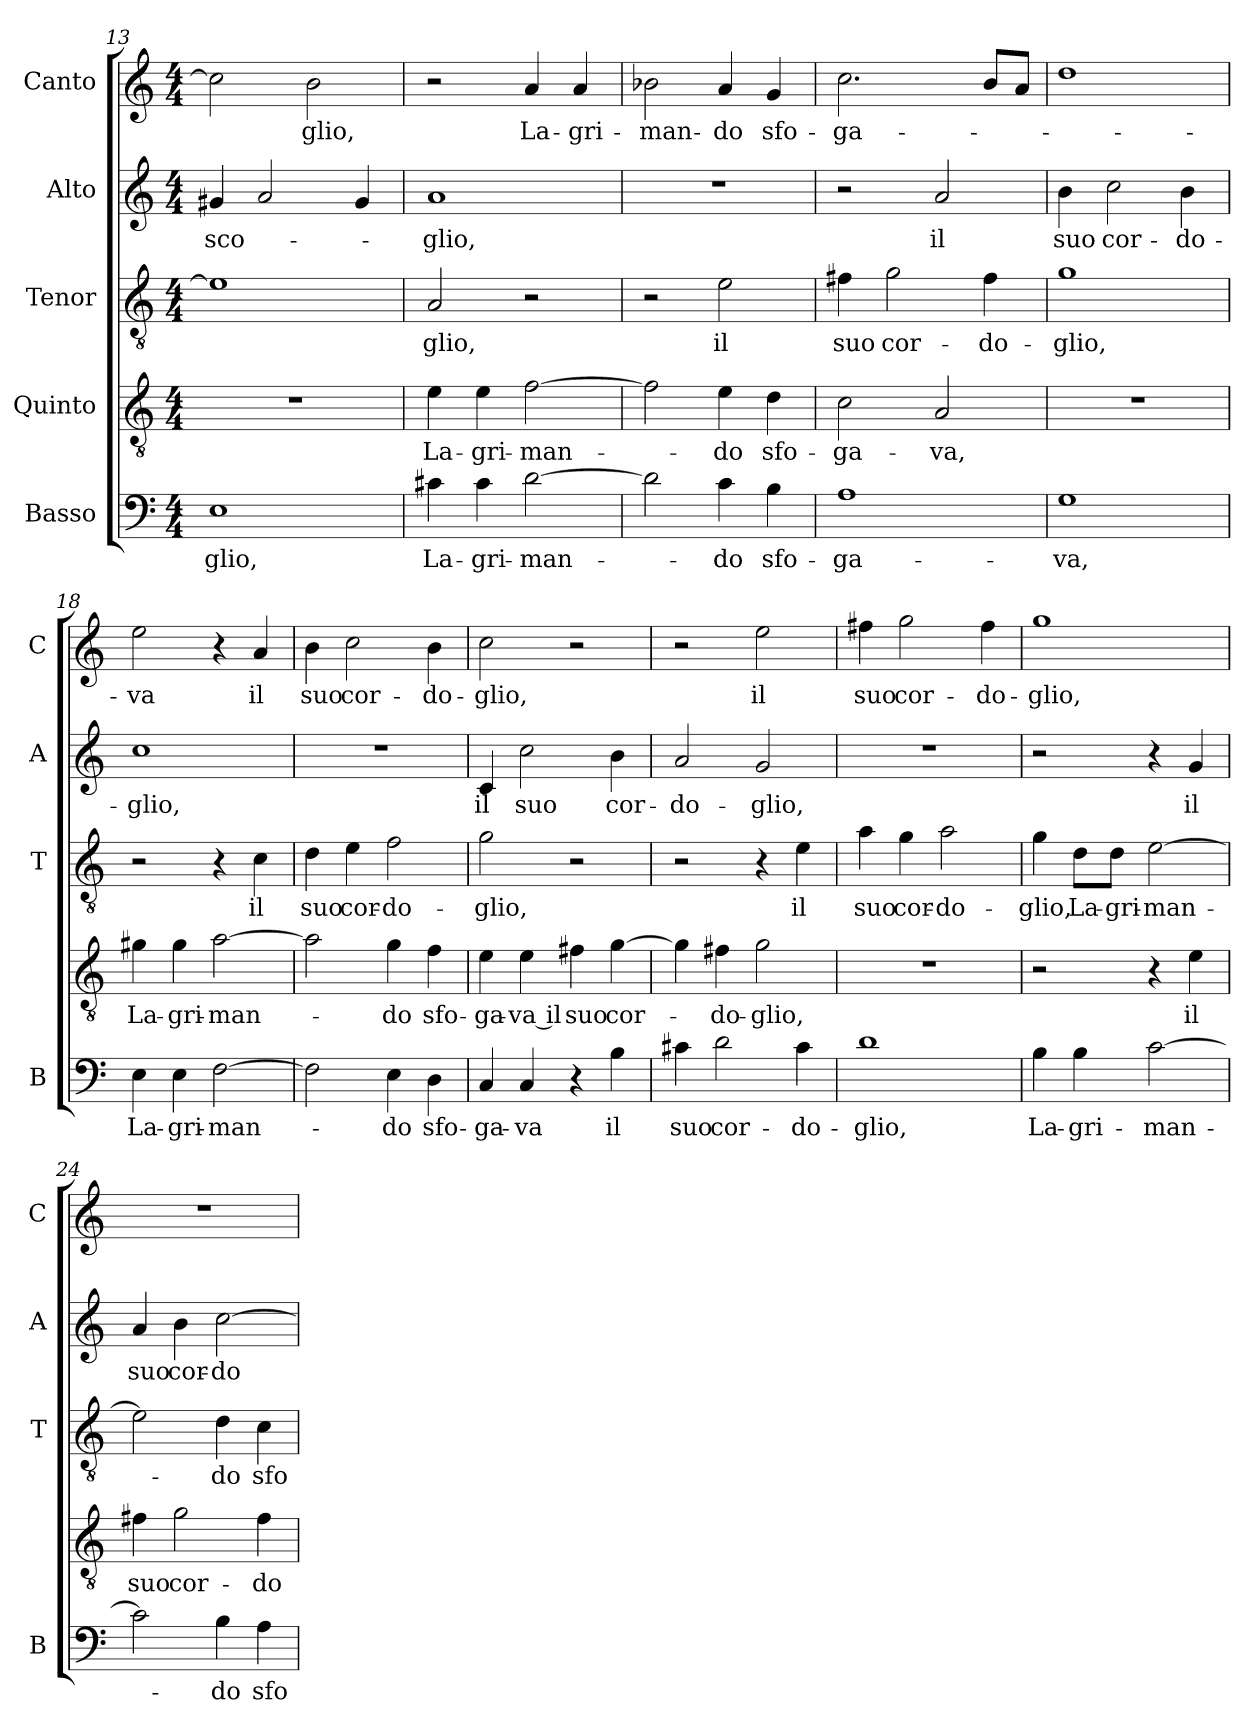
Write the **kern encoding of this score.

**kern	**text	**kern	**text	**kern	**text	**kern	**text	**kern	**text
*part5	*part5	*part4	*part4	*part3	*part3	*part2	*part2	*part1	*part1
*staff5	*staff5	*staff4	*staff4	*staff3	*staff3	*staff2	*staff2	*staff1	*staff1
*I"Basso	*	*I"Quinto	*	*I"Tenor	*	*I"Alto	*	*I"Canto	*
*I'B	*	*	*	*I'T	*	*I'A	*	*I'C	*
*clefF4	*	*clefGv2	*	*clefGv2	*	*clefG2	*	*clefG2	*
*k[]	*	*k[]	*	*k[]	*	*k[]	*	*k[]	*
*C:	*	*C:	*	*C:	*	*C:	*	*C:	*
*M4/4	*	*M4/4	*	*M4/4	*	*M4/4	*	*M4/4	*
=13	=13	=13	=13	=13	=13	=13	=13	=13	=13
!	!LO:LY:b	!	!	!	!	!	!LO:LY:b	!	!
1E	-glio,	1r	.	1e]	.	4g#X/	sco-	2cc\]	.
.	.	.	.	.	.	2a/	.	.	.
!	!	!	!	!	!	!	!	!	!LO:LY:b
.	.	.	.	.	.	.	.	2b\	-glio,
.	.	.	.	.	.	4g#/	.	.	.
=14	=14	=14	=14	=14	=14	=14	=14	=14	=14
!	!LO:LY:b	!	!LO:LY:b	!	!LO:LY:b	!	!LO:LY:b	!	!
4c#X\	La-	4e\	La-	2A/	-glio,	1a	-glio,	2r	.
!	!LO:LY:b	!	!LO:LY:b	!	!	!	!	!	!
4c#\	-gri-	4e\	-gri-	.	.	.	.	.	.
!	!LO:LY:b	!	!LO:LY:b	!	!	!	!	!	!LO:LY:b
[2d\	-man-	[2f\	-man-	2r	.	.	.	4a/	La-
!	!	!	!	!	!	!	!	!	!LO:LY:b
.	.	.	.	.	.	.	.	4a/	-gri-
=15	=15	=15	=15	=15	=15	=15	=15	=15	=15
!	!	!	!	!	!	!	!	!	!LO:LY:b
2d\]	.	2f\]	.	2r	.	1r	.	2b-X\	-man-
!	!LO:LY:b	!	!LO:LY:b	!	!LO:LY:b	!	!	!	!LO:LY:b
4c\	-do	4e\	-do	2e\	il	.	.	4a/	-do
!	!LO:LY:b	!	!LO:LY:b	!	!	!	!	!	!LO:LY:b
4B\	sfo-	4d\	sfo-	.	.	.	.	4g/	sfo-
=16	=16	=16	=16	=16	=16	=16	=16	=16	=16
!	!LO:LY:b	!	!LO:LY:b	!	!LO:LY:b	!	!	!	!LO:LY:b
1A	-ga-	2c\	-ga-	4f#X\	suo	2r	.	2.cc\	-ga-
!	!	!	!	!	!LO:LY:b	!	!	!	!
.	.	.	.	2g\	cor-	.	.	.	.
!	!	!	!LO:LY:b	!	!	!	!LO:LY:b	!	!
.	.	2A/	-va,	.	.	2a/	il	.	.
!	!	!	!	!	!LO:LY:b	!	!	!	!
.	.	.	.	4f#\	-do-	.	.	8b/L	.
.	.	.	.	.	.	.	.	8a/J	.
=17	=17	=17	=17	=17	=17	=17	=17	=17	=17
!	!LO:LY:b	!	!	!	!LO:LY:b	!	!LO:LY:b	!	!
1G	-va,	1r	.	1g	-glio,	4b\	suo	1dd	.
!	!	!	!	!	!	!	!LO:LY:b	!	!
.	.	.	.	.	.	2cc\	cor-	.	.
!	!	!	!	!	!	!	!LO:LY:b	!	!
.	.	.	.	.	.	4b\	-do-	.	.
=18	=18	=18	=18	=18	=18	=18	=18	=18	=18
!	!LO:LY:b	!	!LO:LY:b	!	!	!	!LO:LY:b	!	!LO:LY:b
4E\	La-	4g#X\	La-	2r	.	1cc	-glio,	2ee\	-va
!	!LO:LY:b	!	!LO:LY:b	!	!	!	!	!	!
4E\	-gri-	4g#\	-gri-	.	.	.	.	.	.
!	!LO:LY:b	!	!LO:LY:b	!	!	!	!	!	!
[2F\	-man-	[2a\	-man-	4r	.	.	.	4r	.
!	!	!	!	!	!LO:LY:b	!	!	!	!LO:LY:b
.	.	.	.	4c\	il	.	.	4a/	il
!!LO:PB:g=z
=19	=19	=19	=19	=19	=19	=19	=19	=19	=19
!	!	!	!	!	!LO:LY:b	!	!	!	!LO:LY:b
2F\]	.	2a\]	.	4d\	suo	1r	.	4b\	suo
!	!	!	!	!	!LO:LY:b	!	!	!	!LO:LY:b
.	.	.	.	4e\	cor-	.	.	2cc\	cor-
!	!LO:LY:b	!	!LO:LY:b	!	!LO:LY:b	!	!	!	!
4E\	-do	4g\	-do	2f\	-do-	.	.	.	.
!	!LO:LY:b	!	!LO:LY:b	!	!	!	!	!	!LO:LY:b
4D\	sfo-	4f\	sfo-	.	.	.	.	4b\	-do-
=20	=20	=20	=20	=20	=20	=20	=20	=20	=20
!	!LO:LY:b	!	!LO:LY:b	!	!LO:LY:b	!	!LO:LY:b	!	!LO:LY:b
4C/	-ga-	4e\	-ga-	2g\	-glio,	4c/	il	2cc\	-glio,
!	!LO:LY:b	!	!LO:LY:b	!	!	!	!LO:LY:b	!	!
4C/	-va	4e\	-va il	.	.	2cc\	suo	.	.
!	!	!	!LO:LY:b	!	!	!	!	!	!
4r	.	4f#X\	suo	2r	.	.	.	2r	.
!	!LO:LY:b	!	!LO:LY:b	!	!	!	!LO:LY:b	!	!
4B\	il	[4g\	cor-	.	.	4b\	cor-	.	.
=21	=21	=21	=21	=21	=21	=21	=21	=21	=21
!	!LO:LY:b	!	!	!	!	!	!LO:LY:b	!	!
4c#X\	suo	4g\]	.	2r	.	2a/	-do-	2r	.
!	!LO:LY:b	!	!LO:LY:b	!	!	!	!	!	!
2d\	cor-	4f#X\	-do-	.	.	.	.	.	.
!	!	!	!LO:LY:b	!	!	!	!LO:LY:b	!	!LO:LY:b
.	.	2g\	-glio,	4r	.	2g/	-glio,	2ee\	il
!	!LO:LY:b	!	!	!	!LO:LY:b	!	!	!	!
4c#\	-do-	.	.	4e\	il	.	.	.	.
=22	=22	=22	=22	=22	=22	=22	=22	=22	=22
!	!LO:LY:b	!	!	!	!LO:LY:b	!	!	!	!LO:LY:b
1d	-glio,	1r	.	4a\	suo	1r	.	4ff#X\	suo
!	!	!	!	!	!LO:LY:b	!	!	!	!LO:LY:b
.	.	.	.	4g\	cor-	.	.	2gg\	cor-
!	!	!	!	!	!LO:LY:b	!	!	!	!
.	.	.	.	2a\	-do-	.	.	.	.
!	!	!	!	!	!	!	!	!	!LO:LY:b
.	.	.	.	.	.	.	.	4ff#\	-do-
=23	=23	=23	=23	=23	=23	=23	=23	=23	=23
!	!LO:LY:b	!	!	!	!LO:LY:b	!	!	!	!LO:LY:b
4B\	La-	2r	.	4g\	-glio,	2r	.	1gg	-glio,
!	!LO:LY:b	!	!	!	!LO:LY:b	!	!	!	!
4B\	-gri-	.	.	8d\L	La-	.	.	.	.
!	!	!	!	!	!LO:LY:b	!	!	!	!
.	.	.	.	8d\J	-gri-	.	.	.	.
!	!LO:LY:b	!	!	!	!LO:LY:b	!	!	!	!
[2c\	-man-	4r	.	[2e\	-man-	4r	.	.	.
!	!	!	!LO:LY:b	!	!	!	!LO:LY:b	!	!
.	.	4e\	il	.	.	4g/	il	.	.
=24	=24	=24	=24	=24	=24	=24	=24	=24	=24
!	!	!	!LO:LY:b	!	!	!	!LO:LY:b	!	!
2c\]	.	4f#X\	suo	2e\]	.	4a/	suo	1r	.
!	!	!	!LO:LY:b	!	!	!	!LO:LY:b	!	!
.	.	2g\	cor-	.	.	4b\	cor-	.	.
!	!LO:LY:b	!	!	!	!LO:LY:b	!	!LO:LY:b	!	!
4B\	-do	.	.	4d\	-do	[2cc\	-do-	.	.
!	!LO:LY:b	!	!LO:LY:b	!	!LO:LY:b	!	!	!	!
4A\	sfo-	4f#\	-do-	4c\	sfo-	.	.	.	.
=	=	=	=	=	=	=	=	=	=
*-	*-	*-	*-	*-	*-	*-	*-	*-	*-
